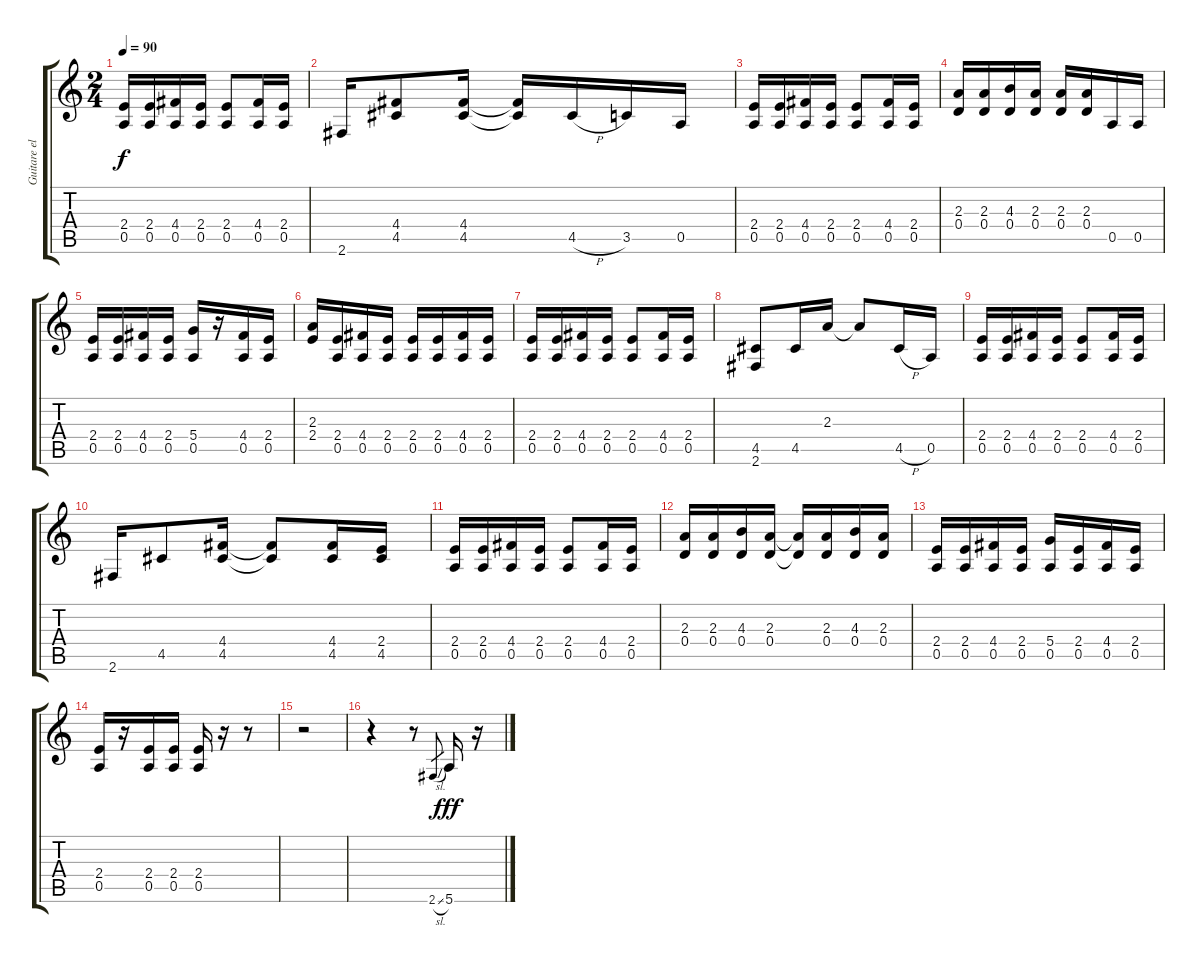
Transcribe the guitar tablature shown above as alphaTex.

\track ("Guitare elec 1" "Guitare el") {instrument electricguitarmuted}
\staff {score tabs}
\tuning (E4 B3 G3 D3 A2 E2) {hide}
\ts (2 4)
\tempo 90
\clef g2
\ks c
(2.4 0.5).16{dy f} (2.4 0.5).16 (4.4 0.5).16 (2.4 0.5).16 (2.4 0.5).8 (4.4 0.5).16 (2.4 0.5).16 |
2.6.16 (4.4 4.5).8 (4.4 4.5).16 (4.4{t} 4.5{t}).16 4.5{h}.16 3.5.16 0.5.16 |
(2.4 0.5).16 (2.4 0.5).16 (4.4 0.5).16 (2.4 0.5).16 (2.4 0.5).8 (4.4 0.5).16 (2.4 0.5).16 |
(2.3 0.4).16 (2.3 0.4).16 (4.3 0.4).16 (2.3 0.4).16 (2.3 0.4).16 (2.3 0.4).16 0.5.16 0.5.16 |
(2.4 0.5).16 (2.4 0.5).16 (4.4 0.5).16 (2.4 0.5).16 (5.4 0.5).16 r.16 (4.4 0.5).16 (2.4 0.5).16 |
(2.3 2.4).16 (2.4 0.5).16 (4.4 0.5).16 (2.4 0.5).16 (2.4 0.5).16 (2.4 0.5).16 (4.4 0.5).16 (2.4 0.5).16 |
(2.4 0.5).16 (2.4 0.5).16 (4.4 0.5).16 (2.4 0.5).16 (2.4 0.5).8 (4.4 0.5).16 (2.4 0.5).16 |
(4.5 2.6).8 4.5.16 2.3.16 2.3{t}.8 4.5{h}.16 0.5.16 |
(2.4 0.5).16 (2.4 0.5).16 (4.4 0.5).16 (2.4 0.5).16 (2.4 0.5).8 (4.4 0.5).16 (2.4 0.5).16 |
2.6.16 4.5.8 (4.4 4.5).16 (4.4{t} 4.5{t}).8 (4.4 4.5).16 (2.4 4.5).16 |
(2.4 0.5).16 (2.4 0.5).16 (4.4 0.5).16 (2.4 0.5).16 (2.4 0.5).8 (4.4 0.5).16 (2.4 0.5).16 |
(2.3 0.4).16 (2.3 0.4).16 (4.3 0.4).16 (2.3 0.4).16 (2.3{t} 0.4{t}).16 (2.3 0.4).16 (4.3 0.4).16 (2.3 0.4).16 |
(2.4 0.5).16 (2.4 0.5).16 (4.4 0.5).16 (2.4 0.5).16 (5.4 0.5).16 (2.4 0.5).16 (4.4 0.5).16 (2.4 0.5).16 |
(2.4 0.5).16 r.16 (2.4 0.5).16 (2.4 0.5).16 (2.4 0.5).16 r.16 r.8 |
r.2 |
r.4 r.8 2.6{sl}.8{gr} 5.6.16{dy fff} r.16
